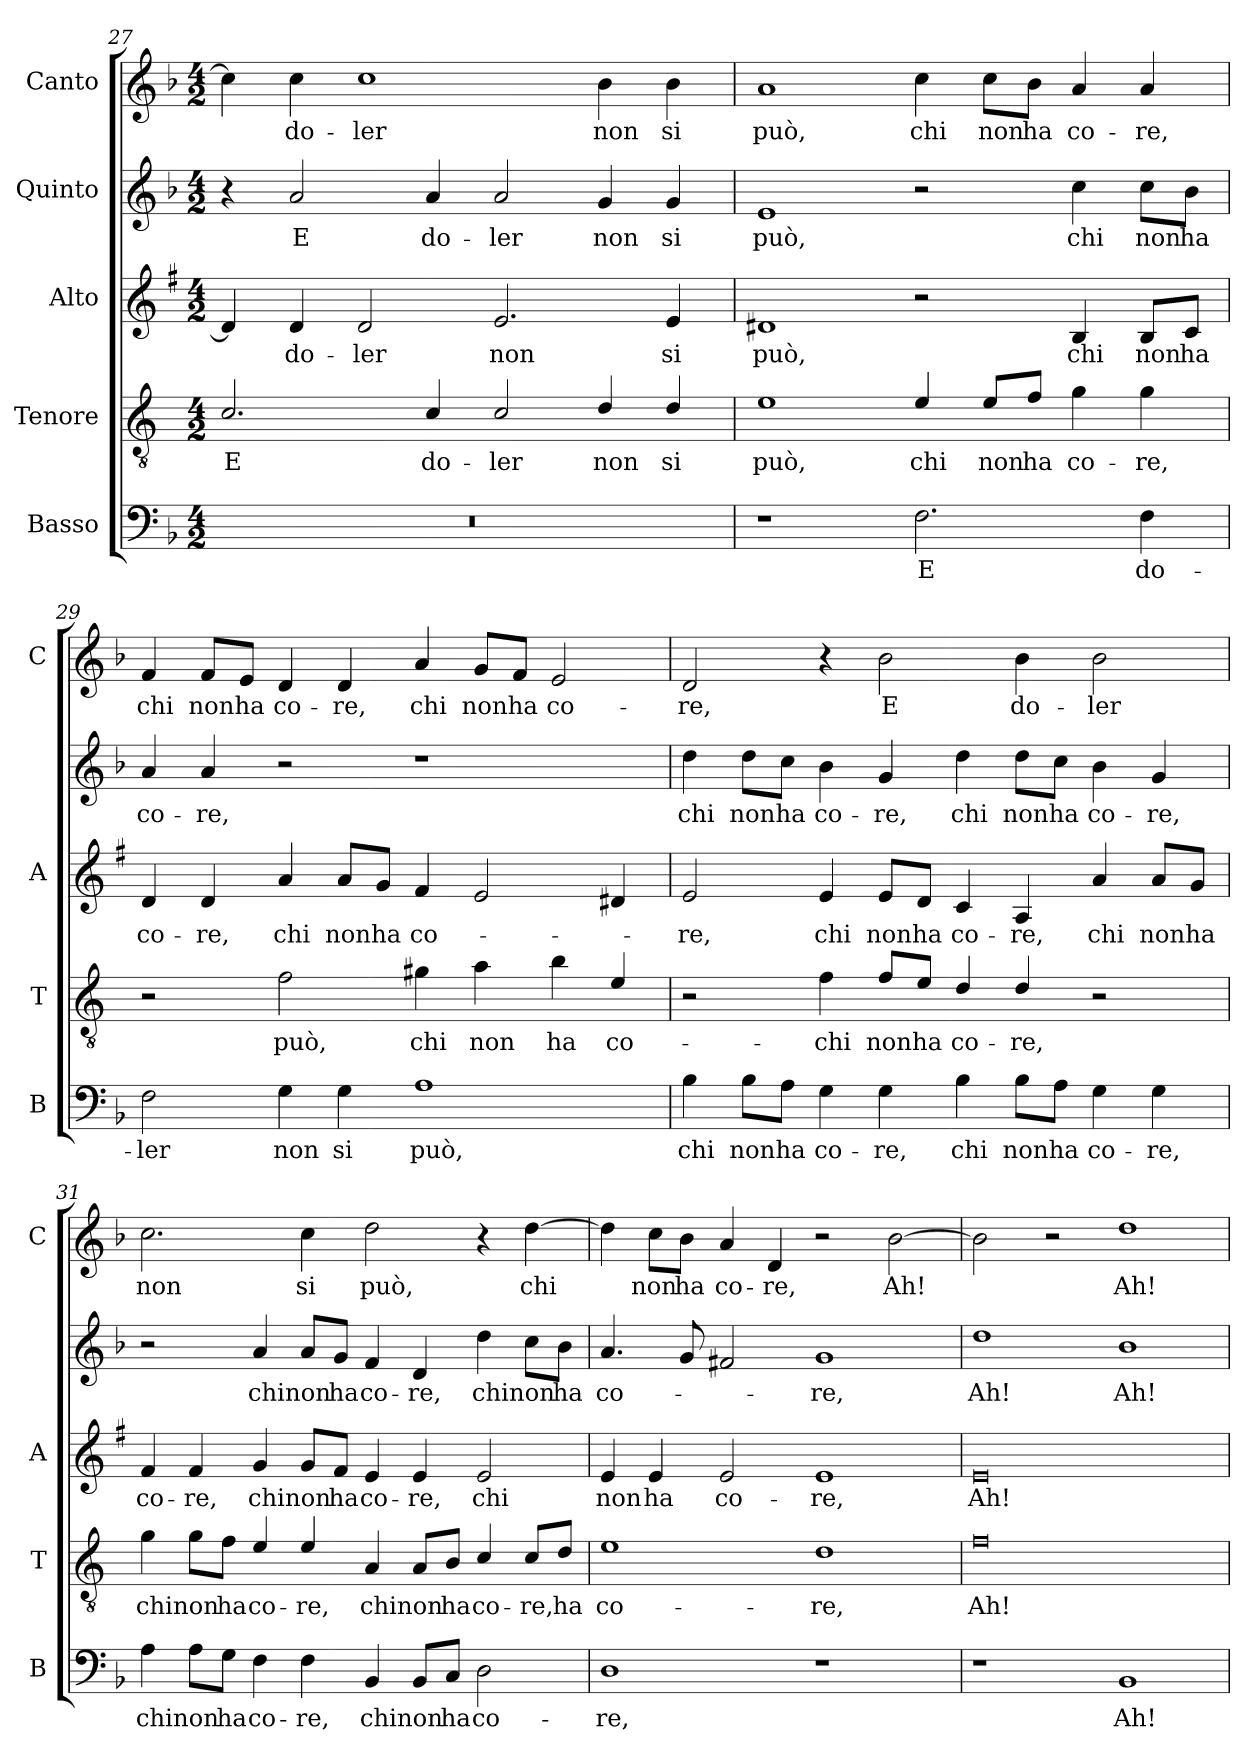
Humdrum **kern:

**kern	**text	**kern	**text	**kern	**text	**kern	**text	**kern	**text
*part5	*part5	*part4	*part4	*part3	*part3	*part2	*part2	*part1	*part1
*staff5	*staff5	*staff4	*staff4	*staff3	*staff3	*staff2	*staff2	*staff1	*staff1
*I"Basso	*	*I"Tenore	*	*I"Alto	*	*I"Quinto	*	*I"Canto	*
*I'B	*	*I'T	*	*I'A	*	*	*	*I'C	*
!!LO:PB:g=z
*clefF4	*	*clefGv2	*	*clefG2	*	*clefG2	*	*clefG2	*
*	*	*ITrd4c7	*	*ITrd1c2	*	*	*	*	*
*k[b-]	*	*k[b-]	*	*k[b-]	*	*k[b-]	*	*k[b-]	*
*F:	*	*F:	*	*F:	*	*F:	*	*F:	*
*M4/2	*	*M4/2	*	*M4/2	*	*M4/2	*	*M4/2	*
=27	=27	=27	=27	=27	=27	=27	=27	=27	=27
!	!	!	!LO:LY:b	!	!	!	!	!	!
0r	.	2.F/	E	4c/]	.	4r	.	4cc\]	.
!	!	!	!	!	!LO:LY:b	!	!LO:LY:b	!	!LO:LY:b
.	.	.	.	4c/	do-	2a/	E	4cc\	do-
!	!	!	!	!	!LO:LY:b	!	!	!	!LO:LY:b
.	.	.	.	2c/	-ler	.	.	1cc	-ler
!	!	!	!LO:LY:b	!	!	!	!LO:LY:b	!	!
.	.	4F/	do-	.	.	4a/	do-	.	.
!	!	!	!LO:LY:b	!	!LO:LY:b	!	!LO:LY:b	!	!
.	.	2F/	-ler	2.d/	non	2a/	-ler	.	.
!	!	!	!LO:LY:b	!	!	!	!LO:LY:b	!	!LO:LY:b
.	.	4G/	non	.	.	4g/	non	4b-\	non
!	!	!	!LO:LY:b	!	!LO:LY:b	!	!LO:LY:b	!	!LO:LY:b
.	.	4G/	si	4d/	si	4g/	si	4b-\	si
=28	=28	=28	=28	=28	=28	=28	=28	=28	=28
!	!	!	!LO:LY:b	!	!LO:LY:b	!	!LO:LY:b	!	!LO:LY:b
1r	.	1A	può,	1c#X	può,	1e	può,	1a	può,
!	!LO:LY:b	!	!LO:LY:b	!	!	!	!	!	!LO:LY:b
2.F\	E	4A/	chi	2r	.	2r	.	4cc\	chi
!	!	!	!LO:LY:b	!	!	!	!	!	!LO:LY:b
.	.	8A/L	non	.	.	.	.	8cc\L	non
!	!	!	!LO:LY:b	!	!	!	!	!	!LO:LY:b
.	.	8B-/J	ha	.	.	.	.	8b-\J	ha
!	!	!	!LO:LY:b	!	!LO:LY:b	!	!LO:LY:b	!	!LO:LY:b
.	.	4c\	co-	4A/	chi	4cc\	chi	4a/	co-
!	!LO:LY:b	!	!LO:LY:b	!	!LO:LY:b	!	!LO:LY:b	!	!LO:LY:b
4F\	do-	4c\	-re,	8A/L	non	8cc\L	non	4a/	-re,
!	!	!	!	!	!LO:LY:b	!	!LO:LY:b	!	!
.	.	.	.	8B-/J	ha	8b-\J	ha	.	.
=29	=29	=29	=29	=29	=29	=29	=29	=29	=29
!	!LO:LY:b	!	!	!	!LO:LY:b	!	!LO:LY:b	!	!LO:LY:b
2F\	-ler	2r	.	4c/	co-	4a/	co-	4f/	chi
!	!	!	!	!	!LO:LY:b	!	!LO:LY:b	!	!LO:LY:b
.	.	.	.	4c/	-re,	4a/	-re,	8f/L	non
!	!	!	!	!	!	!	!	!	!LO:LY:b
.	.	.	.	.	.	.	.	8e/J	ha
!	!LO:LY:b	!	!LO:LY:b	!	!LO:LY:b	!	!	!	!LO:LY:b
4G\	non	2B-\	può,	4g/	chi	2r	.	4d/	co-
!	!LO:LY:b	!	!	!	!LO:LY:b	!	!	!	!LO:LY:b
4G\	si	.	.	8g/L	non	.	.	4d/	-re,
!	!	!	!	!	!LO:LY:b	!	!	!	!
.	.	.	.	8f/J	ha	.	.	.	.
!	!LO:LY:b	!	!LO:LY:b	!	!LO:LY:b	!	!	!	!LO:LY:b
1A	può,	4c#X\	chi	4e/	co-	1r	.	4a/	chi
!	!	!	!LO:LY:b	!	!	!	!	!	!LO:LY:b
.	.	4d\	non	2d/	.	.	.	8g/L	non
!	!	!	!	!	!	!	!	!	!LO:LY:b
.	.	.	.	.	.	.	.	8f/J	ha
!	!	!	!LO:LY:b	!	!	!	!	!	!LO:LY:b
.	.	4e\	ha	.	.	.	.	2e/	co-
!	!	!	!LO:LY:b	!	!	!	!	!	!
.	.	4A/	co-	4c#X/	.	.	.	.	.
!!LO:LB:g=z
=30	=30	=30	=30	=30	=30	=30	=30	=30	=30
!	!LO:LY:b	!	!	!	!LO:LY:b	!	!LO:LY:b	!	!LO:LY:b
4B-\	chi	2r	.	2d/	-re,	4dd\	chi	2d/	-re,
!	!LO:LY:b	!	!	!	!	!	!LO:LY:b	!	!
8B-\L	non	.	.	.	.	8dd\L	non	.	.
!	!LO:LY:b	!	!	!	!	!	!LO:LY:b	!	!
8A\J	ha	.	.	.	.	8cc\J	ha	.	.
!	!LO:LY:b	!	!LO:LY:b	!	!LO:LY:b	!	!LO:LY:b	!	!
4G\	co-	4B-\	-chi	4d/	chi	4b-\	co-	4r	.
!	!LO:LY:b	!	!LO:LY:b	!	!LO:LY:b	!	!LO:LY:b	!	!LO:LY:b
4G\	-re,	8B-/L	non	8d/L	non	4g/	-re,	2b-\	E
!	!	!	!LO:LY:b	!	!LO:LY:b	!	!	!	!
.	.	8A/J	ha	8c/J	ha	.	.	.	.
!	!LO:LY:b	!	!LO:LY:b	!	!LO:LY:b	!	!LO:LY:b	!	!
4B-\	chi	4G/	co-	4B-/	co-	4dd\	chi	.	.
!	!LO:LY:b	!	!LO:LY:b	!	!LO:LY:b	!	!LO:LY:b	!	!LO:LY:b
8B-\L	non	4G/	-re,	4G/	-re,	8dd\L	non	4b-\	do-
!	!LO:LY:b	!	!	!	!	!	!LO:LY:b	!	!
8A\J	ha	.	.	.	.	8cc\J	ha	.	.
!	!LO:LY:b	!	!	!	!LO:LY:b	!	!LO:LY:b	!	!LO:LY:b
4G\	co-	2r	.	4g/	chi	4b-\	co-	2b-\	-ler
!	!LO:LY:b	!	!	!	!LO:LY:b	!	!LO:LY:b	!	!
4G\	-re,	.	.	8g/L	non	4g/	-re,	.	.
!	!	!	!	!	!LO:LY:b	!	!	!	!
.	.	.	.	8f/J	ha	.	.	.	.
=31	=31	=31	=31	=31	=31	=31	=31	=31	=31
!	!LO:LY:b	!	!LO:LY:b	!	!LO:LY:b	!	!	!	!LO:LY:b
4A\	chi	4c\	chi	4e/	co-	2r	.	2.cc\	non
!	!LO:LY:b	!	!LO:LY:b	!	!LO:LY:b	!	!	!	!
8A\L	non	8c\L	non	4e/	-re,	.	.	.	.
!	!LO:LY:b	!	!LO:LY:b	!	!	!	!	!	!
8G\J	ha	8B-\J	ha	.	.	.	.	.	.
!	!LO:LY:b	!	!LO:LY:b	!	!LO:LY:b	!	!LO:LY:b	!	!
4F\	co-	4A/	co-	4f/	chi	4a/	chi	.	.
!	!LO:LY:b	!	!LO:LY:b	!	!LO:LY:b	!	!LO:LY:b	!	!LO:LY:b
4F\	-re,	4A/	-re,	8f/L	non	8a/L	non	4cc\	si
!	!	!	!	!	!LO:LY:b	!	!LO:LY:b	!	!
.	.	.	.	8e/J	ha	8g/J	ha	.	.
!	!LO:LY:b	!	!LO:LY:b	!	!LO:LY:b	!	!LO:LY:b	!	!LO:LY:b
4BB-/	chi	4D/	chi	4d/	co-	4f/	co-	2dd\	può,
!	!LO:LY:b	!	!LO:LY:b	!	!LO:LY:b	!	!LO:LY:b	!	!
8BB-/L	non	8D/L	non	4d/	-re,	4d/	-re,	.	.
!	!LO:LY:b	!	!LO:LY:b	!	!	!	!	!	!
8C/J	ha	8E/J	ha	.	.	.	.	.	.
!	!LO:LY:b	!	!LO:LY:b	!	!LO:LY:b	!	!LO:LY:b	!	!
2D\	co-	4F/	co-	2d/	chi	4dd\	chi	4r	.
!	!	!	!LO:LY:b	!	!	!	!LO:LY:b	!	!LO:LY:b
.	.	8F/L	-re,	.	.	8cc\L	non	[4dd\	chi
!	!	!	!LO:LY:b	!	!	!	!LO:LY:b	!	!
.	.	8G/J	ha	.	.	8b-\J	ha	.	.
!!LO:LB:g=z
=32	=32	=32	=32	=32	=32	=32	=32	=32	=32
!	!LO:LY:b	!	!LO:LY:b	!	!LO:LY:b	!	!LO:LY:b	!	!
1D	-re,	1A	co-	4d/	non	4.a/	co-	4dd\]	.
!	!	!	!	!	!LO:LY:b	!	!	!	!LO:LY:b
.	.	.	.	4d/	ha	.	.	8cc\L	non
!	!	!	!	!	!	!	!	!	!LO:LY:b
.	.	.	.	.	.	8g/	.	8b-\J	ha
!	!	!	!	!	!LO:LY:b	!	!	!	!LO:LY:b
.	.	.	.	2d/	co-	2f#X/	.	4a/	co-
!	!	!	!	!	!	!	!	!	!LO:LY:b
.	.	.	.	.	.	.	.	4d/	-re,
!	!	!	!LO:LY:b	!	!LO:LY:b	!	!LO:LY:b	!	!
1r	.	1G	-re,	1d	-re,	1g	-re,	2r	.
!	!	!	!	!	!	!	!	!	!LO:LY:b
.	.	.	.	.	.	.	.	[2b-\	Ah!
=33	=33	=33	=33	=33	=33	=33	=33	=33	=33
!	!	!	!LO:LY:b	!	!LO:LY:b	!	!LO:LY:b	!	!
1r	.	0B-	Ah!	0d	Ah!	1dd	Ah!	2b-\]	.
.	.	.	.	.	.	.	.	2r	.
!	!LO:LY:b	!	!	!	!	!	!LO:LY:b	!	!LO:LY:b
1BB-	Ah!	.	.	.	.	1b-	Ah!	1dd	Ah!
=	=	=	=	=	=	=	=	=	=
*-	*-	*-	*-	*-	*-	*-	*-	*-	*-
